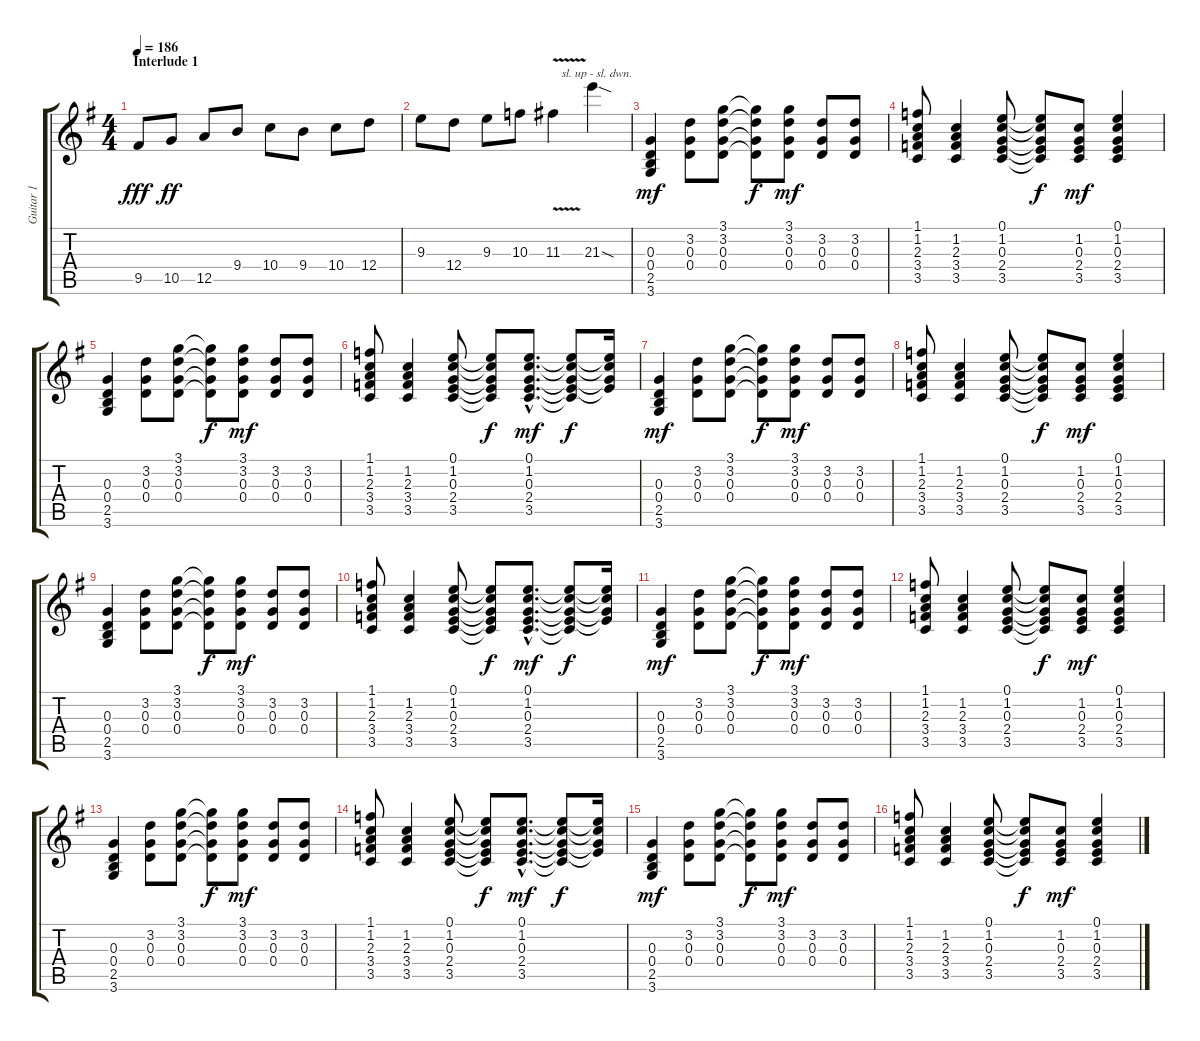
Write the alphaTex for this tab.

\track ("Guitar 1" "Guitar 1") {instrument electricguitarmuted}
\staff {score tabs}
\tuning (E4 B3 G3 D3 A2 E2) {hide}
\ts (4 4)
\section ("" "Interlude 1")
\tempo 186
\clef g2
\ks g
9.5.8{dy fff} 10.5.8{dy ff} 12.5.8 9.4.8 10.4.8 9.4.8 10.4.8 12.4.8 |
9.3.8 12.4.8 9.3.8 10.3.8 11.3{v}.4{txt "   sl. up - sl. dwn."} 21.3{sod}.4 |
(0.3 0.4 2.5 3.6).4{dy mf} (3.2 0.3 0.4).8 (3.1 3.2 0.3 0.4).8 (3.1{t} 3.2{t} 0.3{t} 0.4{t}).8{dy f} (3.1 3.2 0.3 0.4).8{dy mf} (3.2 0.3 0.4).8 (3.2 0.3 0.4).8 |
(1.1 1.2 2.3 3.4 3.5).8 (1.2 2.3 3.4 3.5).4 (0.1 1.2 0.3 2.4 3.5).8 (0.1{t} 1.2{t} 0.3{t} 2.4{t} 3.5{t}).8{dy f} (1.2 0.3 2.4 3.5).8{dy mf} (0.1 1.2 0.3 2.4 3.5).4 |
(0.3 0.4 2.5 3.6).4 (3.2 0.3 0.4).8 (3.1 3.2 0.3 0.4).8 (3.1{t} 3.2{t} 0.3{t} 0.4{t}).8{dy f} (3.1 3.2 0.3 0.4).8{dy mf} (3.2 0.3 0.4).8 (3.2 0.3 0.4).8 |
(1.1 1.2 2.3 3.4 3.5).8 (1.2 2.3 3.4 3.5).4 (0.1 1.2 0.3 2.4 3.5).8 (0.1{t} 1.2{t} 0.3{t} 2.4{t} 3.5{t}).8{dy f} (0.1{hac} 1.2{hac} 0.3{hac} 2.4{hac} 3.5{hac}).8{d dy mf} (0.1{t} 1.2{t} 0.3{t} 2.4{t} 3.5{t}).8{dy f} (0.1{t} 1.2{t} 0.3{t} 2.4{t}).16 |
(0.3 0.4 2.5 3.6).4{dy mf} (3.2 0.3 0.4).8 (3.1 3.2 0.3 0.4).8 (3.1{t} 3.2{t} 0.3{t} 0.4{t}).8{dy f} (3.1 3.2 0.3 0.4).8{dy mf} (3.2 0.3 0.4).8 (3.2 0.3 0.4).8 |
(1.1 1.2 2.3 3.4 3.5).8 (1.2 2.3 3.4 3.5).4 (0.1 1.2 0.3 2.4 3.5).8 (0.1{t} 1.2{t} 0.3{t} 2.4{t} 3.5{t}).8{dy f} (1.2 0.3 2.4 3.5).8{dy mf} (0.1 1.2 0.3 2.4 3.5).4 |
(0.3 0.4 2.5 3.6).4 (3.2 0.3 0.4).8 (3.1 3.2 0.3 0.4).8 (3.1{t} 3.2{t} 0.3{t} 0.4{t}).8{dy f} (3.1 3.2 0.3 0.4).8{dy mf} (3.2 0.3 0.4).8 (3.2 0.3 0.4).8 |
(1.1 1.2 2.3 3.4 3.5).8 (1.2 2.3 3.4 3.5).4 (0.1 1.2 0.3 2.4 3.5).8 (0.1{t} 1.2{t} 0.3{t} 2.4{t} 3.5{t}).8{dy f} (0.1{hac} 1.2{hac} 0.3{hac} 2.4{hac} 3.5{hac}).8{d dy mf} (0.1{t} 1.2{t} 0.3{t} 2.4{t} 3.5{t}).8{dy f} (0.1{t} 1.2{t} 0.3{t} 2.4{t}).16 |
(0.3 0.4 2.5 3.6).4{dy mf} (3.2 0.3 0.4).8 (3.1 3.2 0.3 0.4).8 (3.1{t} 3.2{t} 0.3{t} 0.4{t}).8{dy f} (3.1 3.2 0.3 0.4).8{dy mf} (3.2 0.3 0.4).8 (3.2 0.3 0.4).8 |
(1.1 1.2 2.3 3.4 3.5).8 (1.2 2.3 3.4 3.5).4 (0.1 1.2 0.3 2.4 3.5).8 (0.1{t} 1.2{t} 0.3{t} 2.4{t} 3.5{t}).8{dy f} (1.2 0.3 2.4 3.5).8{dy mf} (0.1 1.2 0.3 2.4 3.5).4 |
(0.3 0.4 2.5 3.6).4 (3.2 0.3 0.4).8 (3.1 3.2 0.3 0.4).8 (3.1{t} 3.2{t} 0.3{t} 0.4{t}).8{dy f} (3.1 3.2 0.3 0.4).8{dy mf} (3.2 0.3 0.4).8 (3.2 0.3 0.4).8 |
(1.1 1.2 2.3 3.4 3.5).8 (1.2 2.3 3.4 3.5).4 (0.1 1.2 0.3 2.4 3.5).8 (0.1{t} 1.2{t} 0.3{t} 2.4{t} 3.5{t}).8{dy f} (0.1{hac} 1.2{hac} 0.3{hac} 2.4{hac} 3.5{hac}).8{d dy mf} (0.1{t} 1.2{t} 0.3{t} 2.4{t} 3.5{t}).8{dy f} (0.1{t} 1.2{t} 0.3{t} 2.4{t}).16 |
(0.3 0.4 2.5 3.6).4{dy mf} (3.2 0.3 0.4).8 (3.1 3.2 0.3 0.4).8 (3.1{t} 3.2{t} 0.3{t} 0.4{t}).8{dy f} (3.1 3.2 0.3 0.4).8{dy mf} (3.2 0.3 0.4).8 (3.2 0.3 0.4).8 |
(1.1 1.2 2.3 3.4 3.5).8 (1.2 2.3 3.4 3.5).4 (0.1 1.2 0.3 2.4 3.5).8 (0.1{t} 1.2{t} 0.3{t} 2.4{t} 3.5{t}).8{dy f} (1.2 0.3 2.4 3.5).8{dy mf} (0.1 1.2 0.3 2.4 3.5).4
